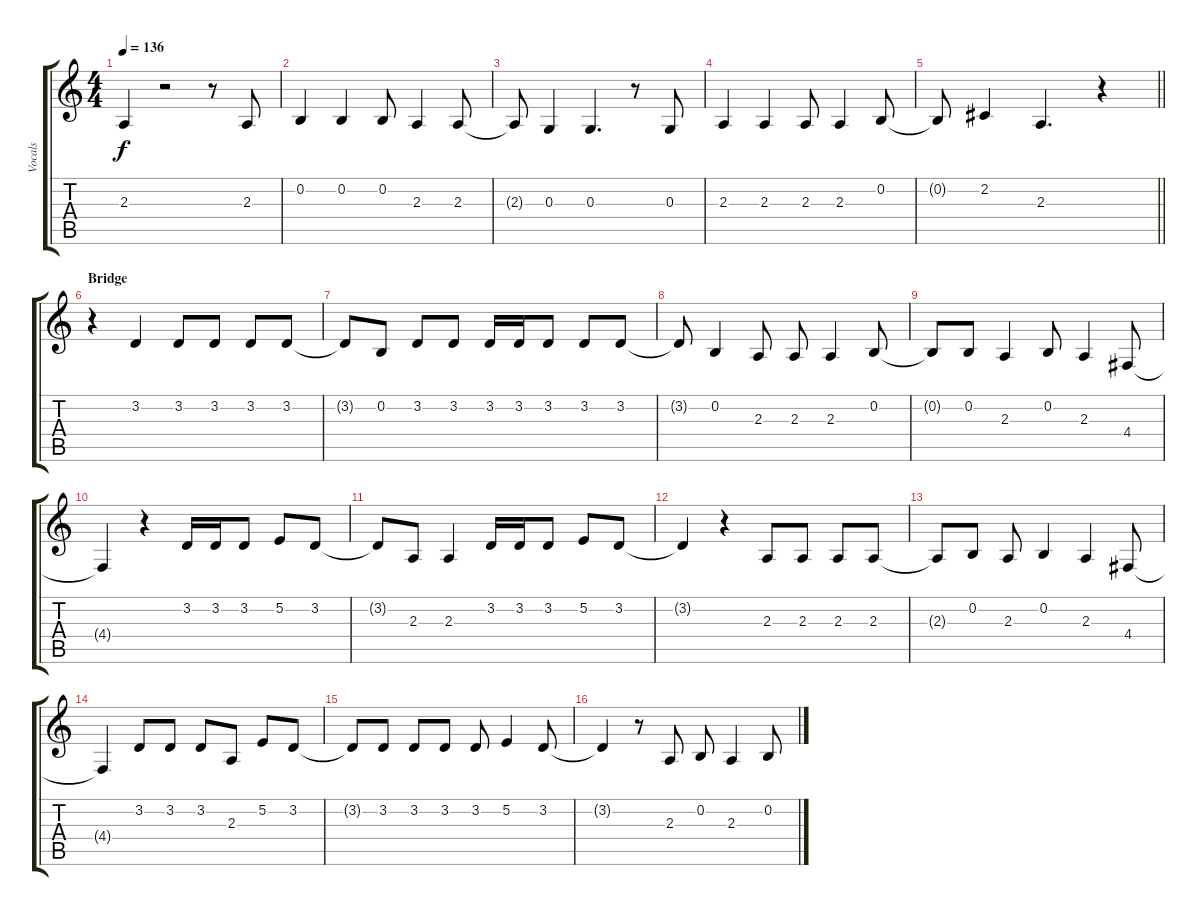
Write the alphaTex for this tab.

\track ("Vocals" "Vocals") {instrument tenorsax}
\staff {score tabs}
\tuning (E4 B3 G3 D3 A2 E2) {hide}
\ts (4 4)
\tempo 136
\clef g2
\ks c
2.3{t}.4{dy f} r.2 r.8 2.3.8 |
0.2.4 0.2.4 0.2.8 2.3.4 2.3.8 |
2.3{t}.8 0.3.4 0.3.4{d} r.8 0.3.8 |
2.3.4 2.3.4 2.3.8 2.3.4 0.2.8 |
\barLineRight lightlight
0.2{t}.8 2.2.4 2.3.4{d} r.4 |
\section ("" "Bridge")
r.4 3.2.4 3.2.8 3.2.8 3.2.8 3.2.8 |
3.2{t}.8 0.2.8 3.2.8 3.2.8 3.2.16 3.2.16 3.2.8 3.2.8 3.2.8 |
3.2{t}.8 0.2.4 2.3.8 2.3.8 2.3.4 0.2.8 |
0.2{t}.8 0.2.8 2.3.4 0.2.8 2.3.4 4.4.8 |
4.4{t}.4 r.4 3.2.16 3.2.16 3.2.8 5.2.8 3.2.8 |
3.2{t}.8 2.3.8 2.3.4 3.2.16 3.2.16 3.2.8 5.2.8 3.2.8 |
3.2{t}.4 r.4 2.3.8 2.3.8 2.3.8 2.3.8 |
2.3{t}.8 0.2.8 2.3.8 0.2.4 2.3.4 4.4.8 |
4.4{t}.4 3.2.8 3.2.8 3.2.8 2.3.8 5.2.8 3.2.8 |
3.2{t}.8 3.2.8 3.2.8 3.2.8 3.2.8 5.2.4 3.2.8 |
3.2{t}.4 r.8 2.3.8 0.2.8 2.3.4 0.2.8
